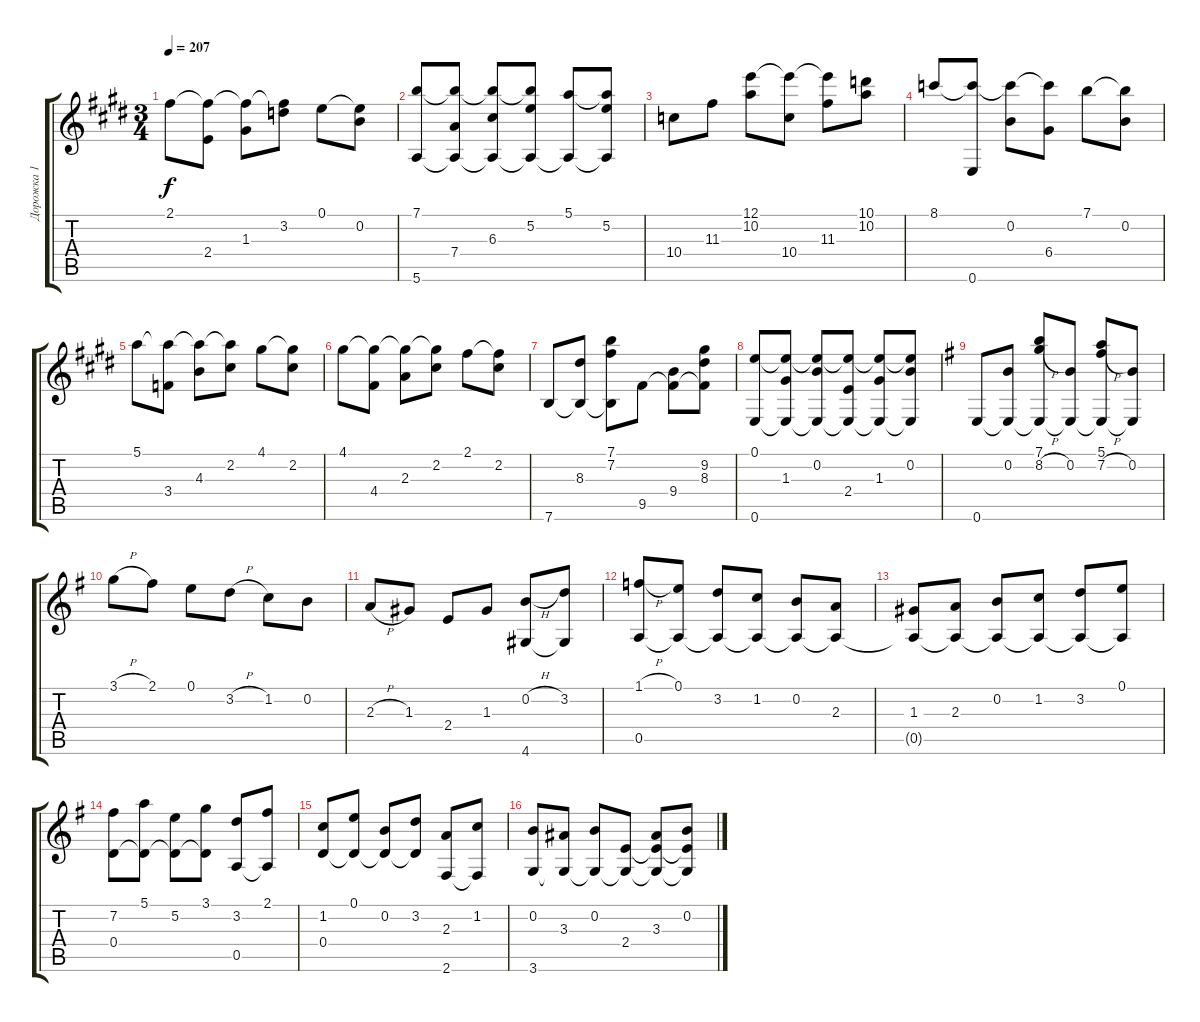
\track ("Дорожка 1" "Дорожка 1") {instrument acousticguitarnylon}
\staff {score tabs}
\tuning (E4 B3 G3 D3 A2 E2) {hide}
\ts (3 4)
\tempo 207
\clef g2
\ks e
2.1.8{dy f} (2.1{t} 2.4).8 (2.1{t} 1.3).8 (2.1{t} 3.2).8 0.1.8 (0.1{t} 0.2).8 |
(7.1 5.6).8 (7.1{t} 7.4 5.6{t}).8 (7.1{t} 6.3 5.6{t}).8 (7.1{t} 5.2 5.6{t}).8 (5.1 5.6{t}).8 (5.1{t} 5.2 5.6{t}).8 |
10.4.8 11.3.8 (12.1 10.2).8 (12.1{t} 10.4).8 (12.1{t} 11.3).8 (10.1 10.2).8 |
8.1.8 (8.1{t} 0.6).8 (8.1{t} 0.2).8 (8.1{t} 6.4).8 7.1.8 (7.1{t} 0.2).8 |
5.1.8 (5.1{t} 3.4).8 (5.1{t} 4.3).8 (5.1{t} 2.2).8 4.1.8 (4.1{t} 2.2).8 |
4.1.8 (4.1{t} 4.4).8 (4.1{t} 2.3).8 (4.1{t} 2.2).8 2.1.8 (2.1{t} 2.2).8 |
7.6.8 (8.3 7.6{t}).8 (7.1 7.2 7.6{t}).8 9.5.8 (9.4 9.5{t}).8 (9.2 8.3 9.5{t}).8 |
(0.1 0.6).8 (0.1{t} 1.3 0.6{t}).8 (0.1{t} 0.2 0.6{t}).8 (0.1{t} 2.4 0.6{t}).8 (0.1{t} 1.3 0.6{t}).8 (0.1{t} 0.2 0.6{t}).8 |
\ks eminor
0.6.8 (0.2 0.6{t}).8 (7.1 8.2{h} 0.6{t}).8 (0.2 0.6{t}).8 (5.1 7.2{h} 0.6{t}).8 (0.2 0.6{t}).8 |
3.1{h}.8 2.1.8 0.1.8 3.2{h}.8 1.2.8 0.2.8 |
2.3{h}.8 1.3.8 2.4.8 1.3.8 (0.2{h} 4.6).8 (3.2 4.6{t}).8 |
(1.1{h} 0.5).8 (0.1 0.5{t}).8 (3.2 0.5{t}).8 (1.2 0.5{t}).8 (0.2 0.5{t}).8 (2.3 0.5{t}).8 |
(1.3 0.5{t}).8 (2.3 0.5{t}).8 (0.2 0.5{t}).8 (1.2 0.5{t}).8 (3.2 0.5{t}).8 (0.1 0.5{t}).8 |
(7.2 0.4).8 (5.1 0.4{t}).8 (5.2 0.4{t}).8 (3.1 0.4{t}).8 (3.2 0.5).8 (2.1 0.5{t}).8 |
(1.2 0.4).8 (0.1 0.4{t}).8 (0.2 0.4{t}).8 (3.2 0.4{t}).8 (2.3 2.6).8 (1.2 2.6{t}).8 |
(0.2 3.6).8 (3.3 3.6{t}).8 (0.2 3.6{t}).8 (2.4 3.6{t}).8 (3.3 2.4{t} 3.6{t}).8 (0.2 2.4{t} 3.6{t}).8
